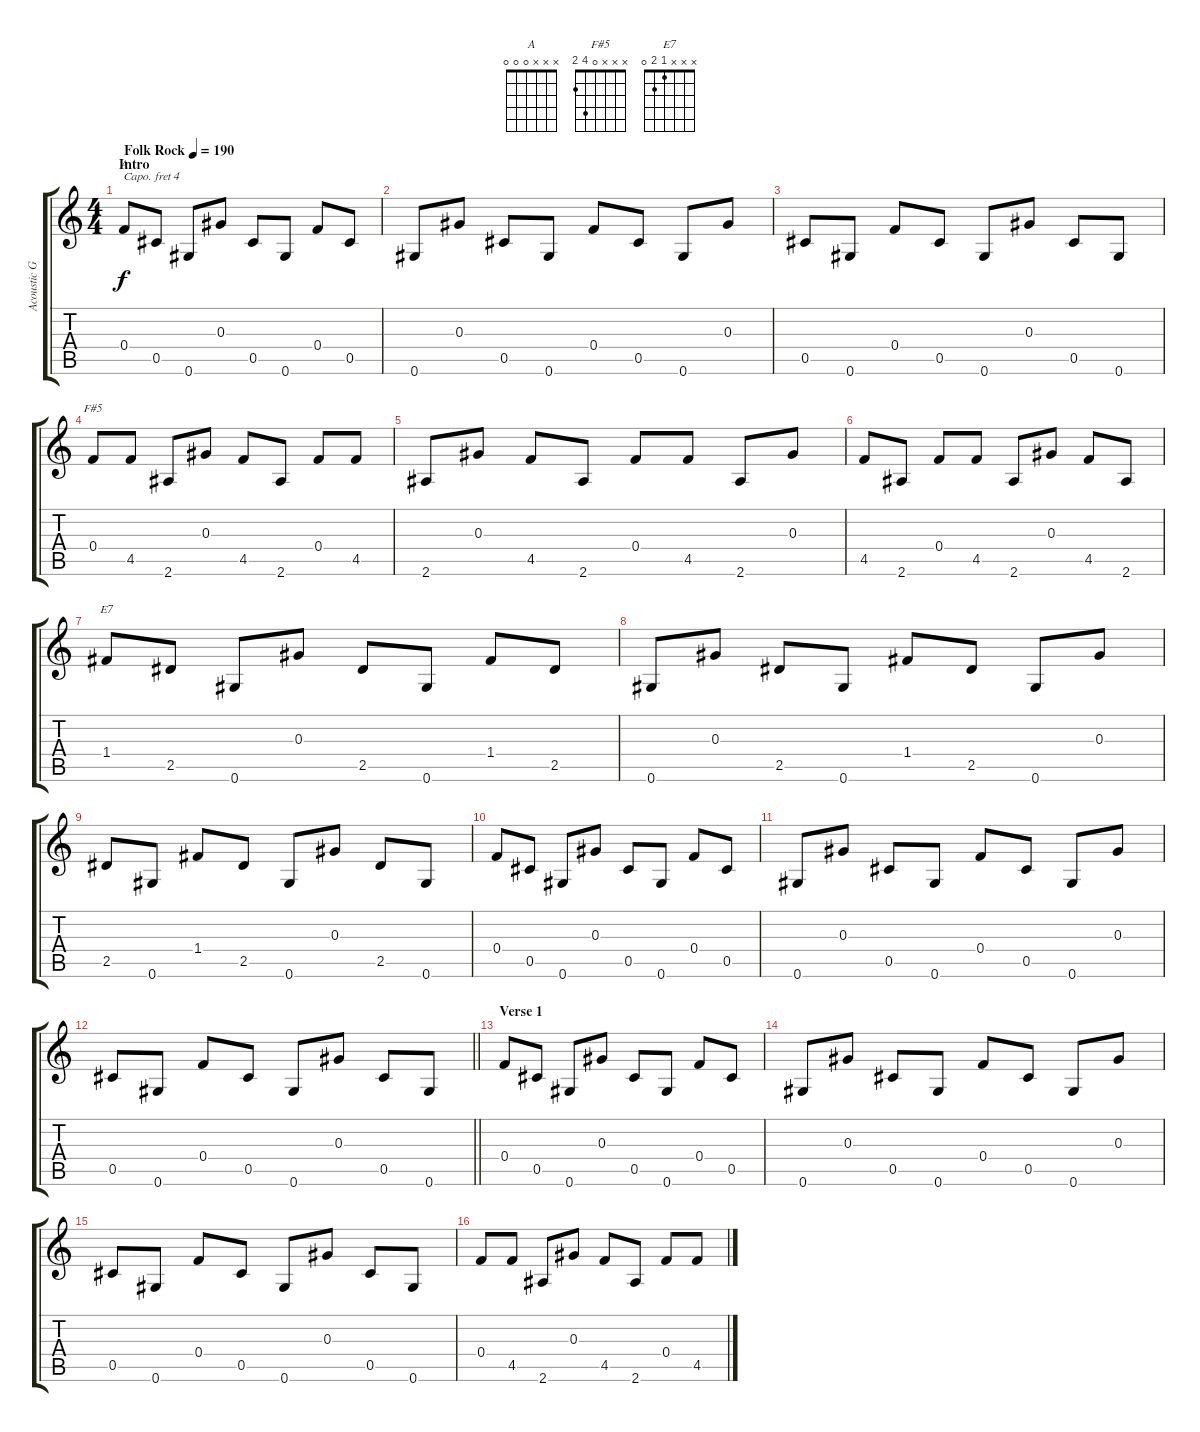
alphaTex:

\track ("Acoustic Guitar" "Acoustic G") {instrument acousticguitarsteel}
\staff {score tabs}
\capo 4
\tuning (E4 B3 E3 Db3 A2 E2) {hide}
\chord ("A" x x x 0 0 0)
\chord ("F#5" x x x 0 4 2)
\chord ("E7" x x x 1 2 0)
\ts (4 4)
\section ("" "Intro")
\tempo (190 "Folk Rock")
\clef g2
\ks c
0.4.8{ch "A" dy f instrument acousticguitarsteel} 0.5.8 0.6.8 0.3.8 0.5.8 0.6.8 0.4.8 0.5.8 |
0.6.8 0.3.8 0.5.8 0.6.8 0.4.8 0.5.8 0.6.8 0.3.8 |
0.5.8 0.6.8 0.4.8 0.5.8 0.6.8 0.3.8 0.5.8 0.6.8 |
0.4.8{ch "F#5"} 4.5.8 2.6.8 0.3.8 4.5.8 2.6.8 0.4.8 4.5.8 |
2.6.8 0.3.8 4.5.8 2.6.8 0.4.8 4.5.8 2.6.8 0.3.8 |
4.5.8 2.6.8 0.4.8 4.5.8 2.6.8 0.3.8 4.5.8 2.6.8 |
1.4.8{ch "E7"} 2.5.8 0.6.8 0.3.8 2.5.8 0.6.8 1.4.8 2.5.8 |
0.6.8 0.3.8 2.5.8 0.6.8 1.4.8 2.5.8 0.6.8 0.3.8 |
2.5.8 0.6.8 1.4.8 2.5.8 0.6.8 0.3.8 2.5.8 0.6.8 |
0.4.8 0.5.8 0.6.8 0.3.8 0.5.8 0.6.8 0.4.8 0.5.8 |
0.6.8 0.3.8 0.5.8 0.6.8 0.4.8 0.5.8 0.6.8 0.3.8 |
\barLineRight lightlight
0.5.8 0.6.8 0.4.8 0.5.8 0.6.8 0.3.8 0.5.8 0.6.8 |
\section ("" "Verse 1")
0.4.8 0.5.8 0.6.8 0.3.8 0.5.8 0.6.8 0.4.8 0.5.8 |
0.6.8 0.3.8 0.5.8 0.6.8 0.4.8 0.5.8 0.6.8 0.3.8 |
0.5.8 0.6.8 0.4.8 0.5.8 0.6.8 0.3.8 0.5.8 0.6.8 |
0.4.8 4.5.8 2.6.8 0.3.8 4.5.8 2.6.8 0.4.8 4.5.8
